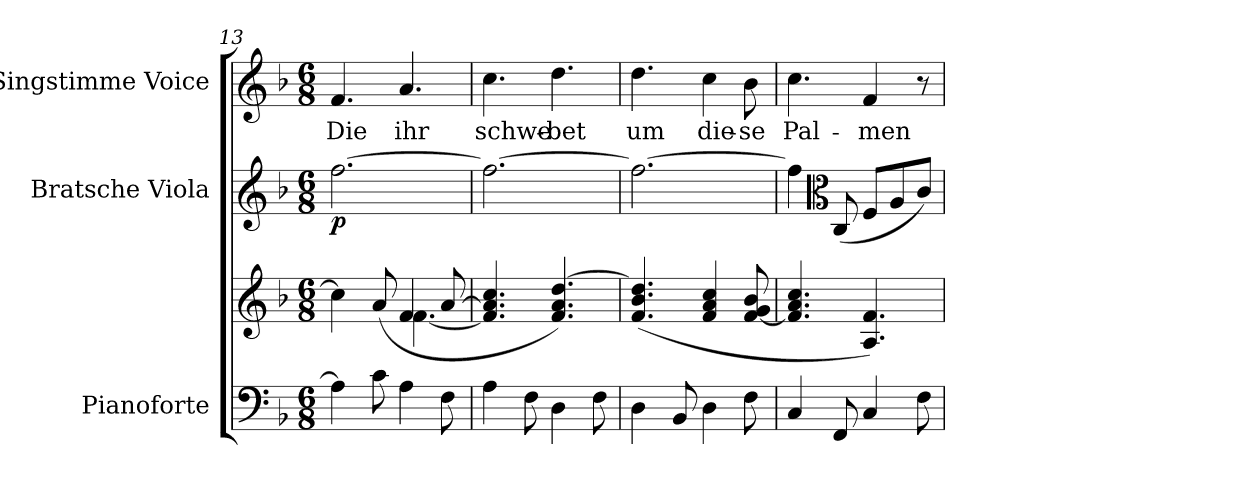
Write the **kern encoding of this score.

**kern	**kern	**kern	**dynam	**kern	**text
*part3	*part3	*part2	*part2	*part1	*part1
*staff4	*staff3	*staff2	*staff2	*staff1	*staff1
*I"Pianoforte	*	*I"Bratsche Viola	*	*I"Singstimme Voice	*
*I'Pno	*	*I'Vla	*	*	*
*clefF4	*clefG2	*clefG2	*	*clefG2	*
*k[b-]	*k[b-]	*k[b-]	*	*k[b-]	*
*M6/8	*M6/8	*M6/8	*	*M6/8	*
=13	=13	=13	=13	=13	=13
*	*^	*	*	*	*
!	!	!	!	!LO:DY:b	!	!
4A\]	4cc\]	4.ryy	[2.ff\	p	4.f/	Die
8c\	(8a/	.	.	.	.	.
4A\	4f/	[4.f\	.	.	4.a/	ihr
8F\	[<8a/	.	.	.	.	.
*	*v	*v	*	*	*	*
=14	=14	=14	=14	=14	=14
4A\	4.f/] 4.a/] 4.cc/	2.ff\_	.	4.cc\	schwe-
8F\	.	.	.	.	.
4D\	4.f/ 4.a/ [4.dd/)	.	.	4.dd\	-bet
8F\	.	.	.	.	.
=15	=15	=15	=15	=15	=15
4D\	(4.f/ 4.b-/ 4.dd/]	2.ff\_	.	4.dd\	um
8BB-/	.	.	.	.	.
4D\	4f/ 4a/ 4cc/	.	.	4cc\	die-
8F\	[<8f/ 8g/ 8b-/	.	.	8b-\	-se
=16	=16	=16	=16	=16	=16
4C/	4.f/] 4.a/ 4.cc/	4ff\]	.	4.cc\	Pal-
*	*	*clefC3	*	*	*
8FF/	.	(8C/	.	.	.
4C/	4.A/ 4.f/)	8F/L	.	4f/	-men
.	.	8A/	.	.	.
8F\	.	8c/J)	.	8r	.
=	=	=	=	=	=
*-	*-	*-	*-	*-	*-
